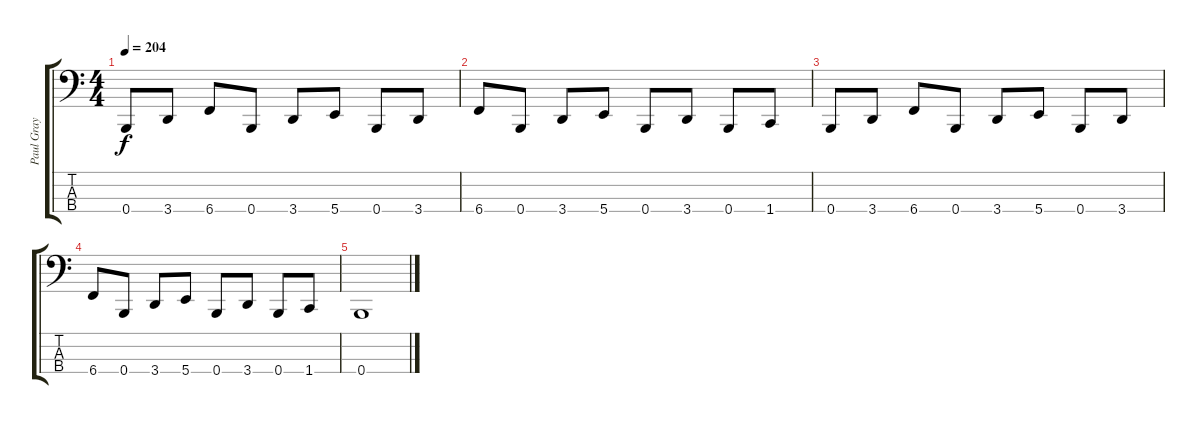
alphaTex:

\track ("Paul Gray (R.I.P)" "Paul Gray ") {instrument electricbasspick}
\staff {score tabs}
\tuning (E2 B1 Gb1 B0) {hide}
\ts (4 4)
\tempo 204
\clef f4
\ks c
0.4.8{dy f} 3.4.8 6.4.8 0.4.8 3.4.8 5.4.8 0.4.8 3.4.8 |
6.4.8 0.4.8 3.4.8 5.4.8 0.4.8 3.4.8 0.4.8 1.4.8 |
0.4.8 3.4.8 6.4.8 0.4.8 3.4.8 5.4.8 0.4.8 3.4.8 |
6.4.8 0.4.8 3.4.8 5.4.8 0.4.8 3.4.8 0.4.8 1.4.8 |
0.4.1
